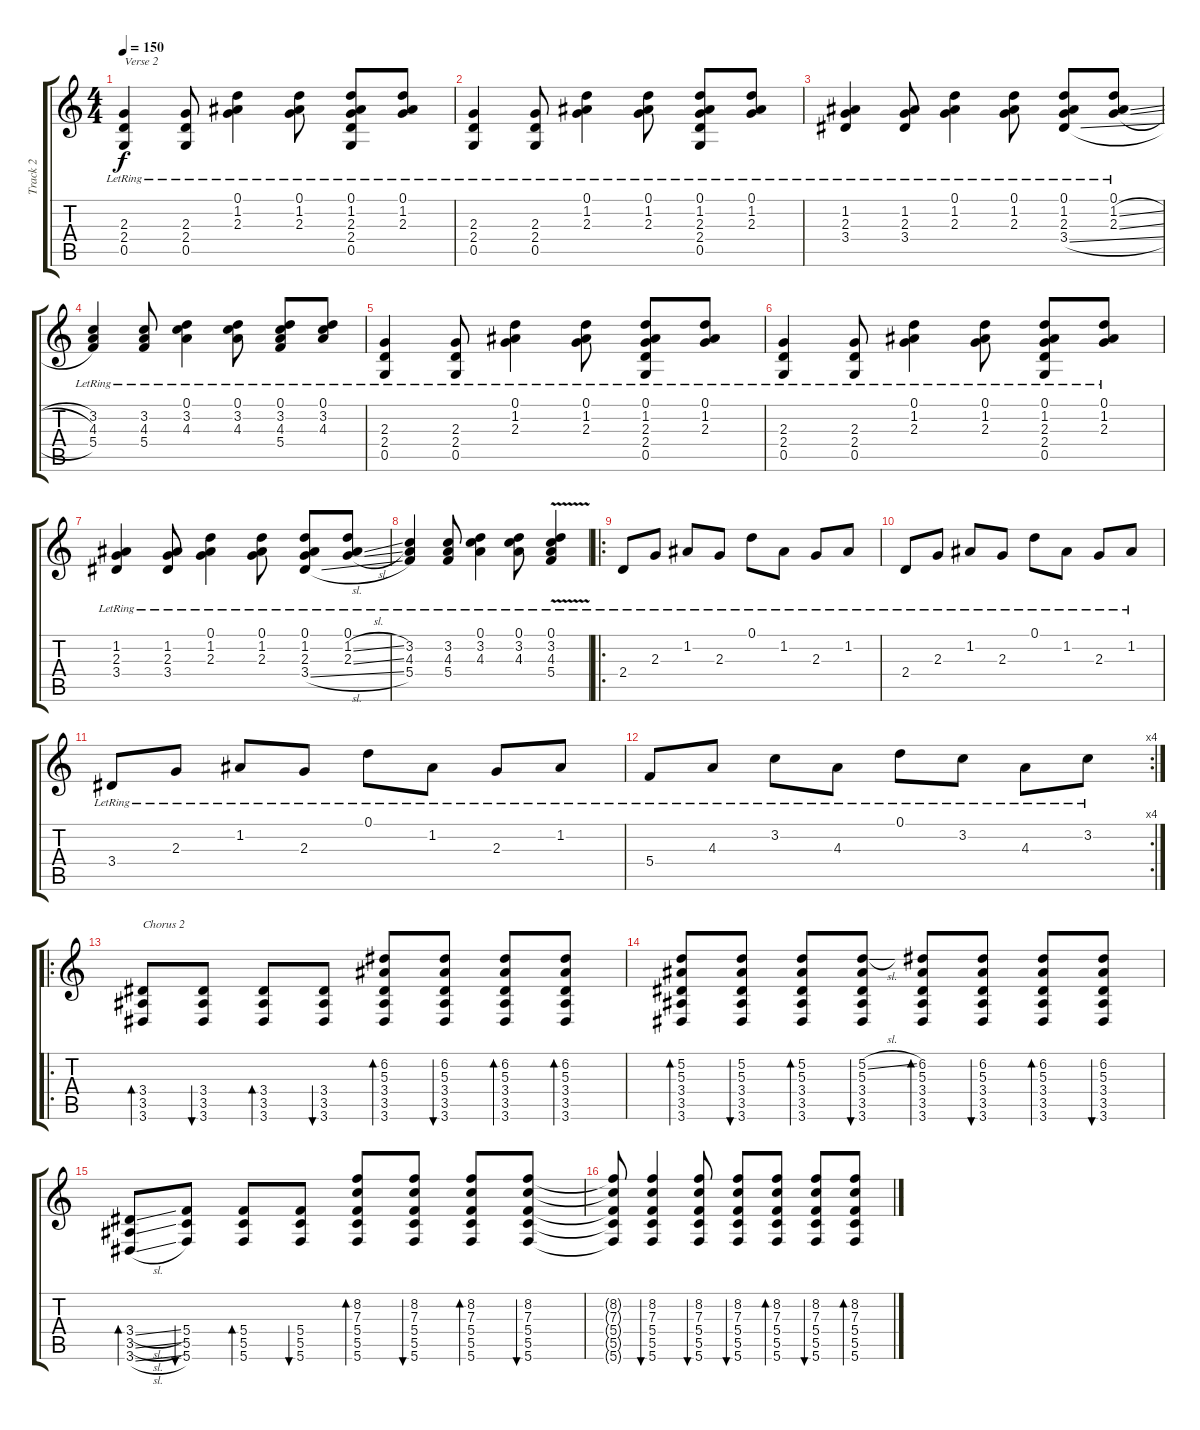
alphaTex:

\track ("Track 2" "Track 2") {instrument acousticguitarsteel}
\staff {score tabs}
\tuning (D4 A3 F3 C3 G2 C2) {hide}
\ts (4 4)
\tempo 150
\clef g2
\ks c
(2.3{lr} 2.4{lr} 0.5{lr}).4{txt "Verse 2" dy f} (2.3{lr} 2.4{lr} 0.5{lr}).8 (0.1{lr} 1.2{lr} 2.3{lr}).4 (0.1{lr} 1.2{lr} 2.3{lr}).8 (0.1{lr} 1.2{lr} 2.3{lr} 2.4 0.5).8 (0.1{lr} 1.2{lr} 2.3{lr}).8 |
(2.3{lr} 2.4{lr} 0.5{lr}).4 (2.3{lr} 2.4{lr} 0.5{lr}).8 (0.1{lr} 1.2{lr} 2.3{lr}).4 (0.1{lr} 1.2{lr} 2.3{lr}).8 (0.1{lr} 1.2{lr} 2.3{lr} 2.4 0.5).8 (0.1{lr} 1.2{lr} 2.3{lr}).8 |
(1.2 2.3{lr} 3.4{lr}).4 (1.2 2.3{lr} 3.4{lr}).8 (0.1{lr} 1.2{lr} 2.3{lr}).4 (0.1{lr} 1.2{lr} 2.3{lr}).8 (0.1{lr} 1.2{lr} 2.3{lr} 3.4{sl}).8 (0.1{lr} 1.2{sl lr} 2.3{sl lr}).8 |
(3.2 4.3{lr} 5.4{lr}).4 (3.2 4.3{lr} 5.4{lr}).8 (0.1{lr} 3.2{lr} 4.3{lr}).4 (0.1{lr} 3.2{lr} 4.3{lr}).8 (0.1{lr} 3.2{lr} 4.3{lr} 5.4).8 (0.1{lr} 3.2{lr} 4.3{lr}).8 |
(2.3{lr} 2.4{lr} 0.5{lr}).4 (2.3{lr} 2.4{lr} 0.5{lr}).8 (0.1{lr} 1.2{lr} 2.3{lr}).4 (0.1{lr} 1.2{lr} 2.3{lr}).8 (0.1{lr} 1.2{lr} 2.3{lr} 2.4 0.5).8 (0.1{lr} 1.2{lr} 2.3{lr}).8 |
(2.3{lr} 2.4{lr} 0.5{lr}).4 (2.3{lr} 2.4{lr} 0.5{lr}).8 (0.1{lr} 1.2{lr} 2.3{lr}).4 (0.1{lr} 1.2{lr} 2.3{lr}).8 (0.1{lr} 1.2{lr} 2.3{lr} 2.4 0.5).8 (0.1{lr} 1.2{lr} 2.3{lr}).8 |
(1.2 2.3{lr} 3.4{lr}).4 (1.2 2.3{lr} 3.4{lr}).8 (0.1{lr} 1.2{lr} 2.3{lr}).4 (0.1{lr} 1.2{lr} 2.3{lr}).8 (0.1{lr} 1.2{lr} 2.3{lr} 3.4{sl}).8 (0.1{lr} 1.2{sl lr} 2.3{sl lr}).8 |
(3.2 4.3{lr} 5.4{lr}).4 (3.2 4.3{lr} 5.4{lr}).8 (0.1{lr} 3.2{lr} 4.3{lr}).4 (0.1{lr} 3.2{lr} 4.3{lr}).8 (0.1{lr} 3.2{v lr} 4.3{v lr} 5.4{v}).4 |
\ro
2.4{lr}.8 2.3{lr}.8 1.2{lr}.8 2.3{lr}.8 0.1{lr}.8 1.2{lr}.8 2.3{lr}.8 1.2{lr}.8 |
2.4{lr}.8 2.3{lr}.8 1.2{lr}.8 2.3{lr}.8 0.1{lr}.8 1.2{lr}.8 2.3{lr}.8 1.2{lr}.8 |
3.4{lr}.8 2.3{lr}.8 1.2{lr}.8 2.3{lr}.8 0.1{lr}.8 1.2{lr}.8 2.3{lr}.8 1.2{lr}.8 |
\rc 4
5.4{lr}.8 4.3{lr}.8 3.2{lr}.8 4.3{lr}.8 0.1{lr}.8 3.2{lr}.8 4.3{lr}.8 3.2{lr}.8 |
\ro
(3.4 3.5 3.6).8{bd 30 txt "Chorus 2"} (3.4 3.5 3.6).8{bu 30} (3.4 3.5 3.6).8{bd 30} (3.4 3.5 3.6).8{bu 30} (6.2 5.3 3.4 3.5 3.6).8{bd 30} (6.2 5.3 3.4 3.5 3.6).8{bu 30} (6.2 5.3 3.4 3.5 3.6).8{bd 30} (6.2 5.3 3.4 3.5 3.6).8{bd 30} |
(5.2 5.3 3.4 3.5 3.6).8{bd 30} (5.2 5.3 3.4 3.5 3.6).8{bu 30} (5.2 5.3 3.4 3.5 3.6).8{bd 30} (5.2{sl} 5.3 3.4 3.5 3.6).8{bu 30} (6.2 5.3 3.4 3.5 3.6).8{bd 30} (6.2 5.3 3.4 3.5 3.6).8{bu 30} (6.2 5.3 3.4 3.5 3.6).8{bd 30} (6.2 5.3 3.4 3.5 3.6).8{bu 30} |
(3.4{sl} 3.5{sl} 3.6{sl}).8{bd 30} (5.4 5.5 5.6).8{bu 30} (5.4 5.5 5.6).8{bd 30} (5.4 5.5 5.6).8{bu 30} (8.2 7.3 5.4 5.5 5.6).8{bd 30} (8.2 7.3 5.4 5.5 5.6).8{bu 30} (8.2 7.3 5.4 5.5 5.6).8{bd 30} (8.2 7.3 5.4 5.5 5.6).8{bu 30} |
(8.2{t} 7.3{t} 5.4{t} 5.5{t} 5.6{t}).8 (8.2 7.3 5.4 5.5 5.6).4{bu 30} (8.2 7.3 5.4 5.5 5.6).8{bu 30} (8.2 7.3 5.4 5.5 5.6).8{bu 30} (8.2 7.3 5.4 5.5 5.6).8{bd 30} (8.2 7.3 5.4 5.5 5.6).8{bu 30} (8.2 7.3 5.4 5.5 5.6).8{bd 30}
